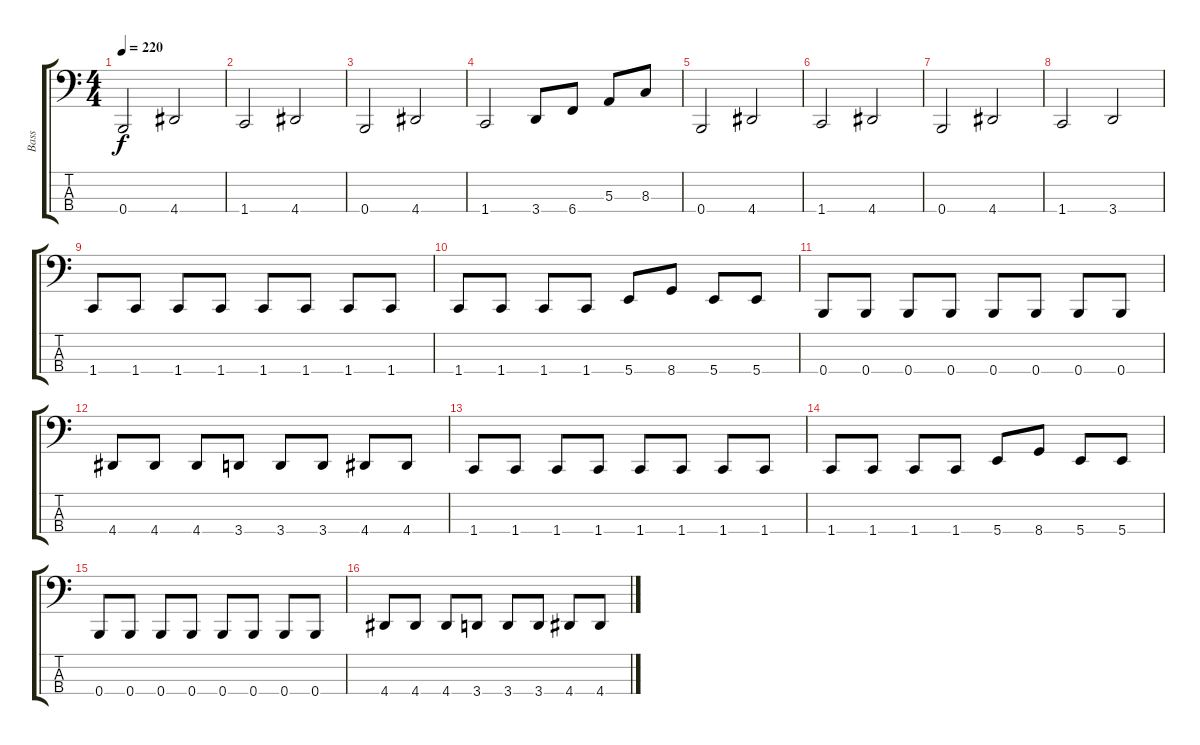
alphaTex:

\track ("Bass" "Bass") {instrument electricbasspick}
\staff {score tabs}
\tuning (D2 A1 E1 B0) {hide}
\ts (4 4)
\tempo 220
\clef f4
\ks c
0.4.2{dy f} 4.4.2 |
1.4.2 4.4.2 |
0.4.2 4.4.2 |
1.4.2 3.4.8 6.4.8 5.3.8 8.3.8 |
0.4.2 4.4.2 |
1.4.2 4.4.2 |
0.4.2 4.4.2 |
1.4.2 3.4.2 |
1.4.8 1.4.8 1.4.8 1.4.8 1.4.8 1.4.8 1.4.8 1.4.8 |
1.4.8 1.4.8 1.4.8 1.4.8 5.4.8 8.4.8 5.4.8 5.4.8 |
0.4.8 0.4.8 0.4.8 0.4.8 0.4.8 0.4.8 0.4.8 0.4.8 |
4.4.8 4.4.8 4.4.8 3.4.8 3.4.8 3.4.8 4.4.8 4.4.8 |
1.4.8 1.4.8 1.4.8 1.4.8 1.4.8 1.4.8 1.4.8 1.4.8 |
1.4.8 1.4.8 1.4.8 1.4.8 5.4.8 8.4.8 5.4.8 5.4.8 |
0.4.8 0.4.8 0.4.8 0.4.8 0.4.8 0.4.8 0.4.8 0.4.8 |
4.4.8 4.4.8 4.4.8 3.4.8 3.4.8 3.4.8 4.4.8 4.4.8
